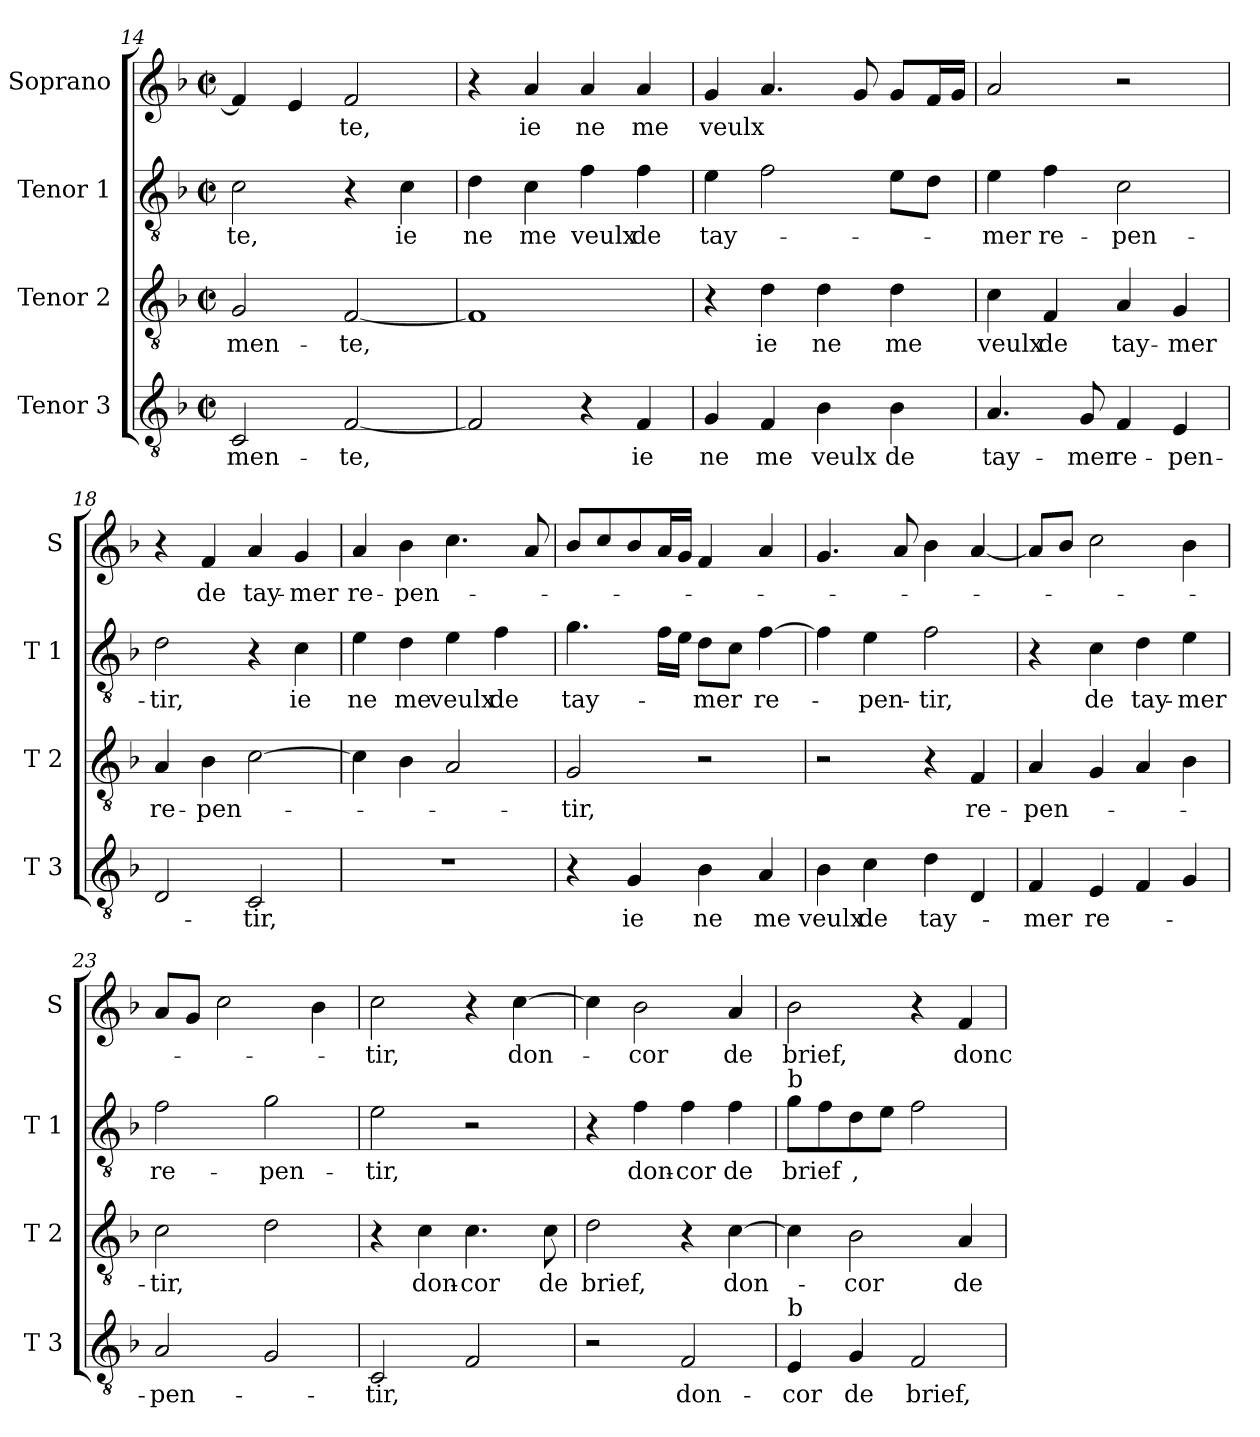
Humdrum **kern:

**kern	**text	**kern	**text	**kern	**text	**kern	**text
*part4	*part4	*part3	*part3	*part2	*part2	*part1	*part1
*staff4	*staff4	*staff3	*staff3	*staff2	*staff2	*staff1	*staff1
*I"Tenor 3	*	*I"Tenor 2	*	*I"Tenor 1	*	*I"Soprano	*
*I'T 3	*	*I'T 2	*	*I'T 1	*	*I'S	*
*clefGv2	*	*clefGv2	*	*clefGv2	*	*clefG2	*
*k[b-]	*	*k[b-]	*	*k[b-]	*	*k[b-]	*
*F:	*	*F:	*	*F:	*	*F:	*
*M2/2	*	*M2/2	*	*M2/2	*	*M2/2	*
*met(c|)	*	*met(c|)	*	*met(c|)	*	*met(c|)	*
=14	=14	=14	=14	=14	=14	=14	=14
!	!LO:LY:b	!	!LO:LY:b	!	!LO:LY:b	!	!
2C/	-men-	2G/	men-	2c\	-te,	4f/]	.
.	.	.	.	.	.	4e/	.
!	!LO:LY:b	!	!LO:LY:b	!	!	!	!LO:LY:b
[2F/	-te,	[2F/	-te,	4r	.	2f/	-te,
!	!	!	!	!	!LO:LY:b	!	!
.	.	.	.	4c\	ie	.	.
=15	=15	=15	=15	=15	=15	=15	=15
!	!	!	!	!	!LO:LY:b	!	!
2F/]	.	1F]	.	4d\	ne	4r	.
!	!	!	!	!	!LO:LY:b	!	!LO:LY:b
.	.	.	.	4c\	me	4a/	ie
!	!	!	!	!	!LO:LY:b	!	!LO:LY:b
4r	.	.	.	4f\	veulx	4a/	ne
!	!LO:LY:b	!	!	!	!LO:LY:b	!	!LO:LY:b
4F/	ie	.	.	4f\	de	4a/	me
=16	=16	=16	=16	=16	=16	=16	=16
!	!LO:LY:b	!	!	!	!LO:LY:b	!	!LO:LY:b
4G/	ne	4r	.	4e\	tay-	4g/	veulx
!	!LO:LY:b	!	!LO:LY:b	!	!	!	!
4F/	me	4d\	ie	2f\	.	4.a/	.
!	!LO:LY:b	!	!LO:LY:b	!	!	!	!
4B-\	veulx	4d\	ne	.	.	.	.
.	.	.	.	.	.	8g/	.
!	!LO:LY:b	!	!LO:LY:b	!	!	!	!
4B-\	de	4d\	me	8e\L	.	8g/L	.
.	.	.	.	8d\J	.	16f/L	.
.	.	.	.	.	.	16g/JJ	.
=17	=17	=17	=17	=17	=17	=17	=17
!	!LO:LY:b	!	!LO:LY:b	!	!LO:LY:b	!	!
4.A/	tay-	4c\	veulx	4e\	-mer	2a/	.
!	!	!	!LO:LY:b	!	!LO:LY:b	!	!
.	.	4F/	de	4f\	re-	.	.
!	!LO:LY:b	!	!	!	!	!	!
8G/	-mer	.	.	.	.	.	.
!	!LO:LY:b	!	!LO:LY:b	!	!LO:LY:b	!	!
4F/	re-	4A/	tay-	2c\	-pen-	2r	.
!	!LO:LY:b	!	!LO:LY:b	!	!	!	!
4E/	-pen-	4G/	-mer	.	.	.	.
!!LO:PB:g=z
=18	=18	=18	=18	=18	=18	=18	=18
!	!	!	!LO:LY:b	!	!LO:LY:b	!	!
2D/	.	4A/	re-	2d\	-tir,	4r	.
!	!	!	!LO:LY:b	!	!	!	!LO:LY:b
.	.	4B-\	-pen-	.	.	4f/	de
!	!LO:LY:b	!	!	!	!	!	!LO:LY:b
2C/	-tir,	[2c\	.	4r	.	4a/	tay-
!	!	!	!	!	!LO:LY:b	!	!LO:LY:b
.	.	.	.	4c\	ie	4g/	-mer
=19	=19	=19	=19	=19	=19	=19	=19
!	!	!	!	!	!LO:LY:b	!	!LO:LY:b
1r	.	4c\]	.	4e\	ne	4a/	re-
!	!	!	!	!	!LO:LY:b	!	!LO:LY:b
.	.	4B-\	.	4d\	me	4b-\	-pen-
!	!	!	!	!	!LO:LY:b	!	!
.	.	2A/	.	4e\	veulx	4.cc\	.
!	!	!	!	!	!LO:LY:b	!	!
.	.	.	.	4f\	de	.	.
.	.	.	.	.	.	8a/	.
=20	=20	=20	=20	=20	=20	=20	=20
!	!	!	!LO:LY:b	!	!LO:LY:b	!	!
4r	.	2G/	-tir,	4.g\	tay-	8b-/L	.
.	.	.	.	.	.	8cc/	.
!	!LO:LY:b	!	!	!	!	!	!
4G/	ie	.	.	.	.	8b-/	.
.	.	.	.	16f\LL	.	16a/L	.
.	.	.	.	16e\JJ	.	16g/JJ	.
!	!LO:LY:b	!	!	!	!LO:LY:b	!	!
4B-\	ne	2r	.	8d\L	-mer	4f/	.
.	.	.	.	8c\J	.	.	.
!	!LO:LY:b	!	!	!	!LO:LY:b	!	!
4A/	me	.	.	[4f\	re-	4a/	.
=21	=21	=21	=21	=21	=21	=21	=21
!	!LO:LY:b	!	!	!	!	!	!
4B-\	veulx	2r	.	4f\]	.	4.g/	.
!	!LO:LY:b	!	!	!	!LO:LY:b	!	!
4c\	de	.	.	4e\	-pen-	.	.
.	.	.	.	.	.	8a/	.
!	!LO:LY:b	!	!	!	!LO:LY:b	!	!
4d\	tay-	4r	.	2f\	-tir,	4b-\	.
!	!	!	!LO:LY:b	!	!	!	!
4D/	.	4F/	re-	.	.	[4a/	.
=22	=22	=22	=22	=22	=22	=22	=22
!	!LO:LY:b	!	!LO:LY:b	!	!	!	!
4F/	-mer	4A/	-pen-	4r	.	8a/L]	.
.	.	.	.	.	.	8b-/J	.
!	!LO:LY:b	!	!	!	!LO:LY:b	!	!
4E/	re-	4G/	.	4c\	de	2cc\	.
!	!	!	!	!	!LO:LY:b	!	!
4F/	.	4A/	.	4d\	tay-	.	.
!	!	!	!	!	!LO:LY:b	!	!
4G/	.	4B-\	.	4e\	-mer	4b-\	.
=23	=23	=23	=23	=23	=23	=23	=23
!	!LO:LY:b	!	!LO:LY:b	!	!LO:LY:b	!	!
2A/	-pen-	2c\	-tir,	2f\	re-	8a/L	.
.	.	.	.	.	.	8g/J	.
.	.	.	.	.	.	2cc\	.
!	!	!	!	!	!LO:LY:b	!	!
2G/	.	2d\	.	2g\	-pen-	.	.
.	.	.	.	.	.	4b-\	.
!!LO:LB:g=z
=24	=24	=24	=24	=24	=24	=24	=24
!	!LO:LY:b	!	!	!	!LO:LY:b	!	!LO:LY:b
2C/	-tir,	4r	.	2e\	-tir,	2cc\	-tir,
!	!	!	!LO:LY:b	!	!	!	!
.	.	4c\	don-	.	.	.	.
!	!	!	!LO:LY:b	!	!	!	!
2F/	.	4.c\	-cor	2r	.	4r	.
!	!	!	!	!	!	!	!LO:LY:b
.	.	.	.	.	.	[4cc\	don-
!	!	!	!LO:LY:b	!	!	!	!
.	.	8c\	de	.	.	.	.
=25	=25	=25	=25	=25	=25	=25	=25
!	!	!	!LO:LY:b	!	!	!	!
2r	.	2d\	brief,	4r	.	4cc\]	.
!	!	!	!	!	!LO:LY:b	!	!LO:LY:b
.	.	.	.	4f\	don-	2b-\	-cor
!	!LO:LY:b	!	!	!	!LO:LY:b	!	!
2F/	don-	4r	.	4f\	-cor	.	.
!	!	!	!LO:LY:b	!	!LO:LY:b	!	!LO:LY:b
.	.	[4c\	don-	4f\	de	4a/	de
=26	=26	=26	=26	=26	=26	=26	=26
!	!	!	!	!LO:TX:a:t=b	!	!	!
!LO:TX:a:t=b	!	!	!	!	!	!	!
!	!LO:LY:b	!	!	!	!LO:LY:b	!	!LO:LY:b
4E/	-cor	4c\]	.	8g\L	brief	2b-\	brief,
.	.	.	.	8f\	.	.	.
!	!LO:LY:b	!	!LO:LY:b	!	!LO:LY:b	!	!
4G/	de	2B-\	-cor	8d\	,	.	.
.	.	.	.	8e\J	.	.	.
!	!LO:LY:b	!	!	!	!	!	!
2F/	brief,	.	.	2f\	.	4r	.
!	!	!	!LO:LY:b	!	!	!	!LO:LY:b
.	.	4A/	de	.	.	4f/	donc-
=	=	=	=	=	=	=	=
*-	*-	*-	*-	*-	*-	*-	*-
